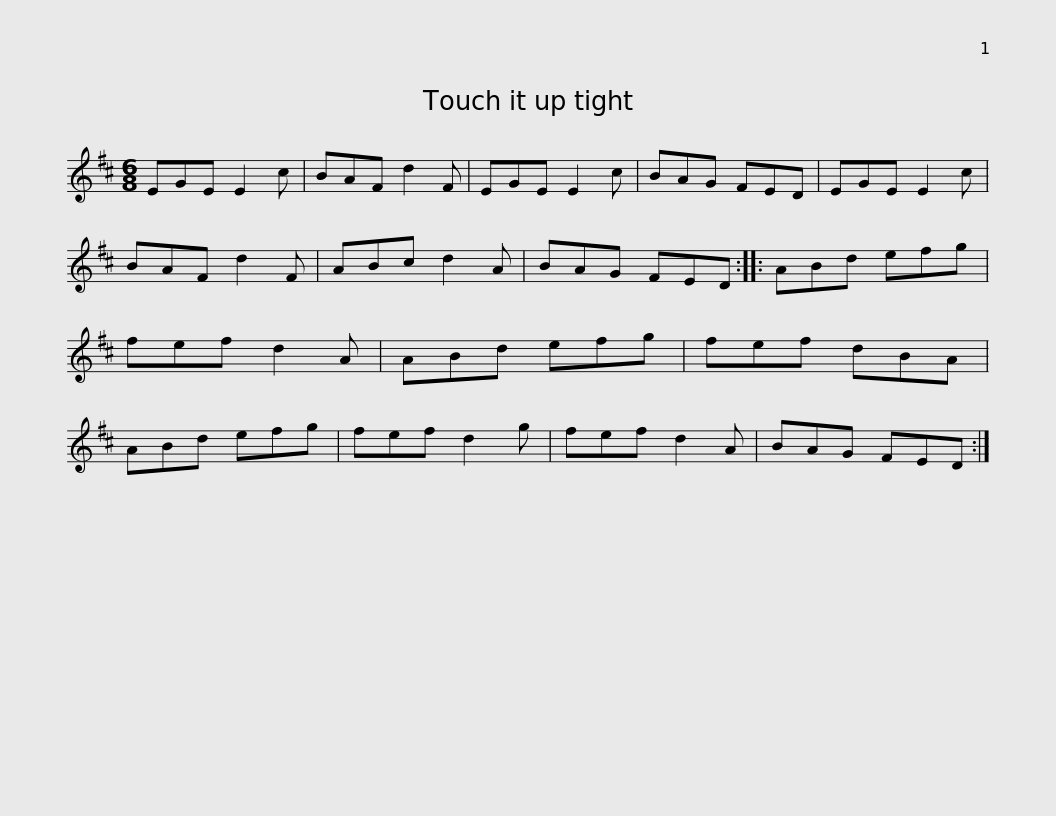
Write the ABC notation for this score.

X:1
L:1/8
M:6/8
I:linebreak $
K:D
V:1 treble
V:1
 EGE E2 c | BAF d2 F | EGE E2 c | BAG FED | EGE E2 c | %5
 BAF d2 F | ABc d2 A | BAG FED ::$ ABd efg | fef d2 A | %10
 ABd efg | fef dBA | ABd efg | fef d2 g | fef d2 A |$ %15
 BAG FED :| %16
